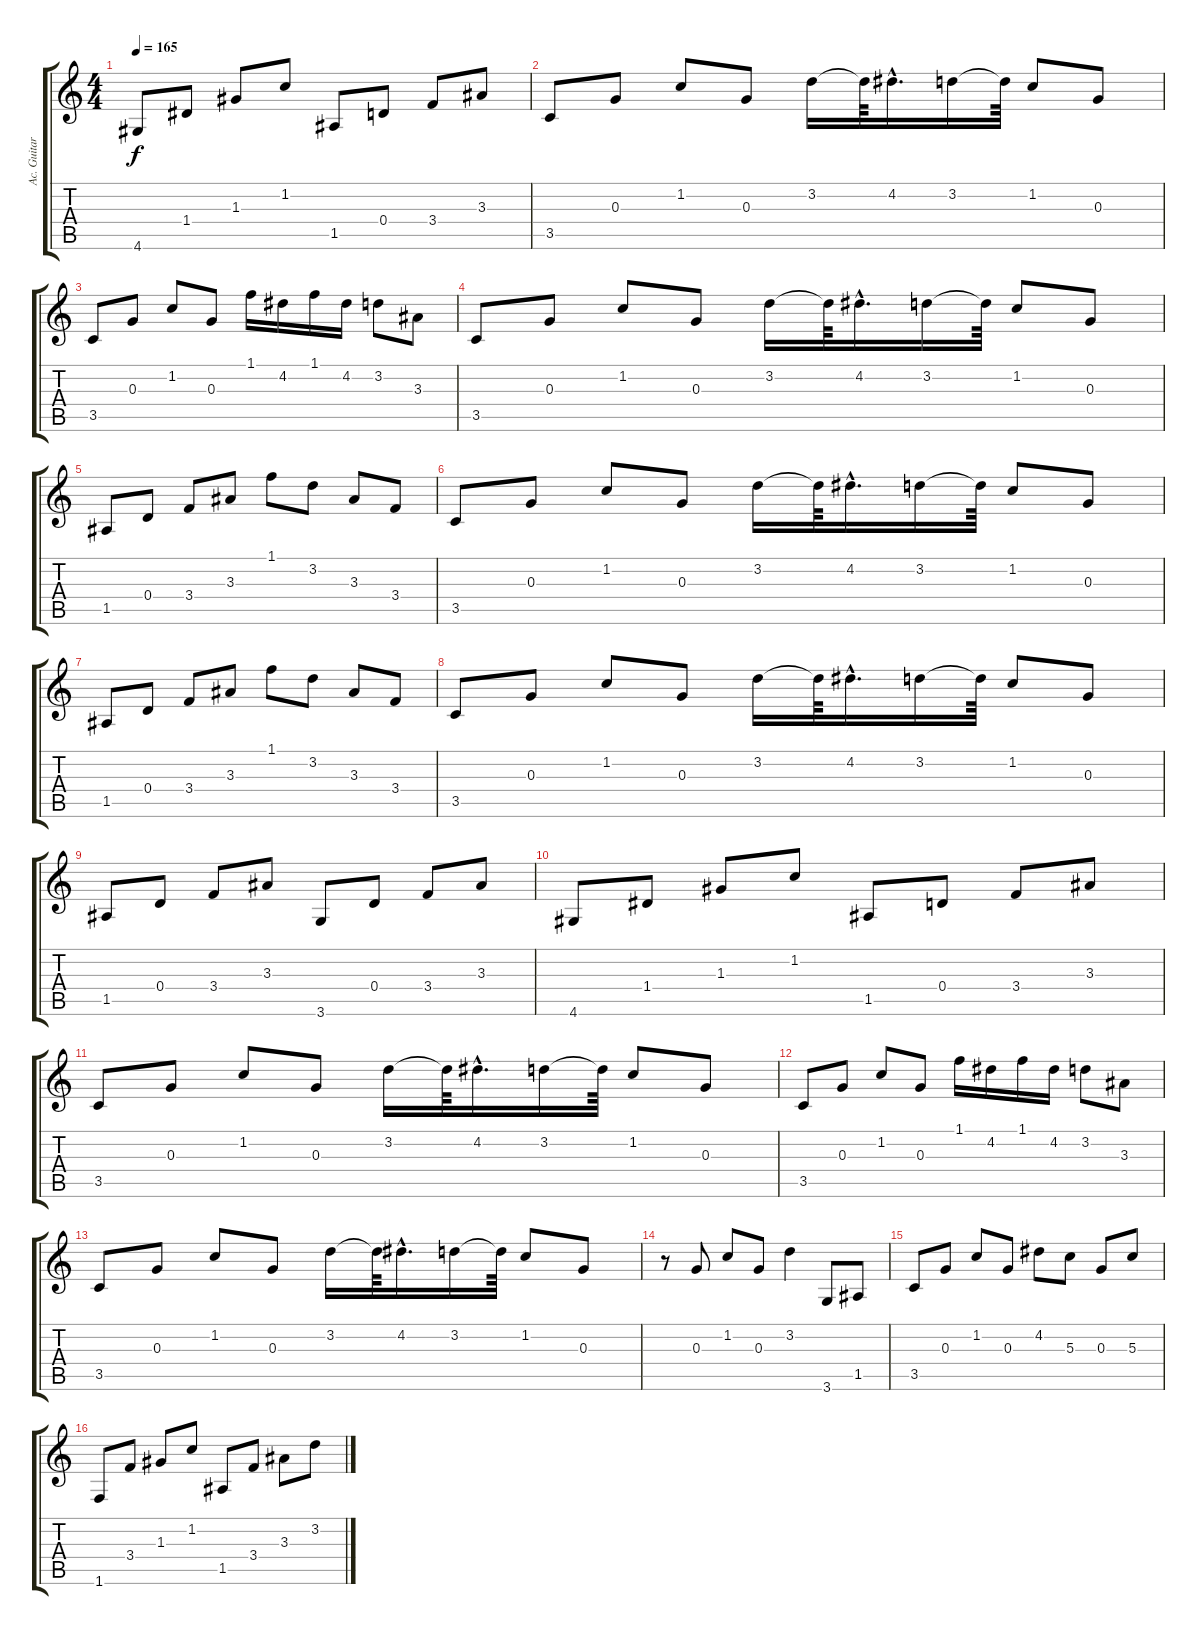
\track ("Ac. Guitar 2" "Ac. Guitar") {instrument acousticguitarsteel}
\staff {score tabs}
\tuning (E4 B3 G3 D3 A2 E2) {hide}
\ts (4 4)
\tempo 165
\clef g2
\ks c
4.6.8{dy f} 1.4.8 1.3.8 1.2.8 1.5.8 0.4.8 3.4.8 3.3.8 |
3.5.8 0.3.8 1.2.8 0.3.8 3.2.16 3.2{t}.64 4.2{hac}.16{d} 3.2.16 3.2{t}.64 1.2.8 0.3.8 |
3.5.8 0.3.8 1.2.8 0.3.8 1.1.16 4.2.16 1.1.16 4.2.16 3.2.8 3.3.8 |
3.5.8 0.3.8 1.2.8 0.3.8 3.2.16 3.2{t}.64 4.2{hac}.16{d} 3.2.16 3.2{t}.64 1.2.8 0.3.8 |
1.5.8 0.4.8 3.4.8 3.3.8 1.1.8 3.2.8 3.3.8 3.4.8 |
3.5.8 0.3.8 1.2.8 0.3.8 3.2.16 3.2{t}.64 4.2{hac}.16{d} 3.2.16 3.2{t}.64 1.2.8 0.3.8 |
1.5.8 0.4.8 3.4.8 3.3.8 1.1.8 3.2.8 3.3.8 3.4.8 |
3.5.8 0.3.8 1.2.8 0.3.8 3.2.16 3.2{t}.64 4.2{hac}.16{d} 3.2.16 3.2{t}.64 1.2.8 0.3.8 |
1.5.8 0.4.8 3.4.8 3.3.8 3.6.8 0.4.8 3.4.8 3.3.8 |
4.6.8 1.4.8 1.3.8 1.2.8 1.5.8 0.4.8 3.4.8 3.3.8 |
3.5.8 0.3.8 1.2.8 0.3.8 3.2.16 3.2{t}.64 4.2{hac}.16{d} 3.2.16 3.2{t}.64 1.2.8 0.3.8 |
3.5.8 0.3.8 1.2.8 0.3.8 1.1.16 4.2.16 1.1.16 4.2.16 3.2.8 3.3.8 |
3.5.8 0.3.8 1.2.8 0.3.8 3.2.16 3.2{t}.64 4.2{hac}.16{d} 3.2.16 3.2{t}.64 1.2.8 0.3.8 |
r.8 0.3.8 1.2.8 0.3.8 3.2.4 3.6.8 1.5.8 |
3.5.8 0.3.8 1.2.8 0.3.8 4.2.8 5.3.8 0.3.8 5.3.8 |
1.6.8 3.4.8 1.3.8 1.2.8 1.5.8 3.4.8 3.3.8 3.2.8
